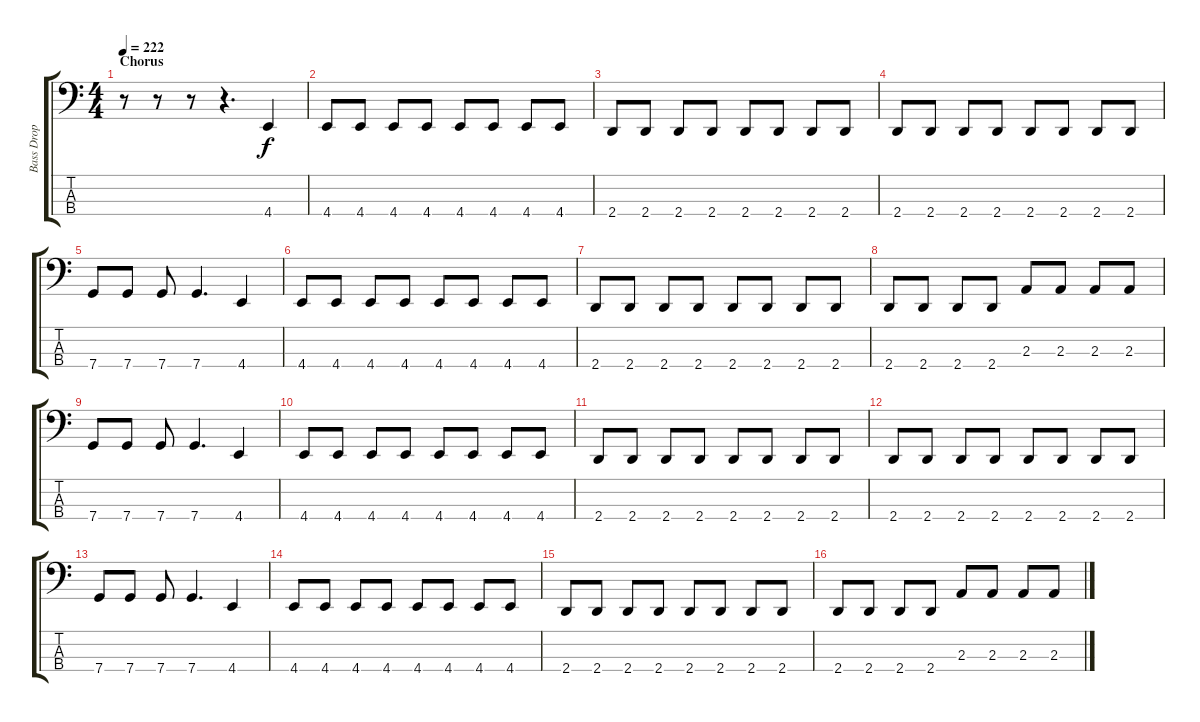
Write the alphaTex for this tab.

\track ("Bass Drop C" "Bass Drop ") {instrument electricbasspick}
\staff {score tabs}
\tuning (F2 C2 G1 C1) {hide}
\ts (4 4)
\section ("" "Chorus")
\tempo 222
\clef f4
\ks c
r.8{dy f} r.8 r.8 r.4{d} 4.4.4 |
4.4.8 4.4.8 4.4.8 4.4.8 4.4.8 4.4.8 4.4.8 4.4.8 |
2.4.8 2.4.8 2.4.8 2.4.8 2.4.8 2.4.8 2.4.8 2.4.8 |
2.4.8 2.4.8 2.4.8 2.4.8 2.4.8 2.4.8 2.4.8 2.4.8 |
7.4.8 7.4.8 7.4.8 7.4.4{d} 4.4.4 |
4.4.8 4.4.8 4.4.8 4.4.8 4.4.8 4.4.8 4.4.8 4.4.8 |
2.4.8 2.4.8 2.4.8 2.4.8 2.4.8 2.4.8 2.4.8 2.4.8 |
2.4.8 2.4.8 2.4.8 2.4.8 2.3.8 2.3.8 2.3.8 2.3.8 |
7.4.8 7.4.8 7.4.8 7.4.4{d} 4.4.4 |
4.4.8 4.4.8 4.4.8 4.4.8 4.4.8 4.4.8 4.4.8 4.4.8 |
2.4.8 2.4.8 2.4.8 2.4.8 2.4.8 2.4.8 2.4.8 2.4.8 |
2.4.8 2.4.8 2.4.8 2.4.8 2.4.8 2.4.8 2.4.8 2.4.8 |
7.4.8 7.4.8 7.4.8 7.4.4{d} 4.4.4 |
4.4.8 4.4.8 4.4.8 4.4.8 4.4.8 4.4.8 4.4.8 4.4.8 |
2.4.8 2.4.8 2.4.8 2.4.8 2.4.8 2.4.8 2.4.8 2.4.8 |
2.4.8 2.4.8 2.4.8 2.4.8 2.3.8 2.3.8 2.3.8 2.3.8
